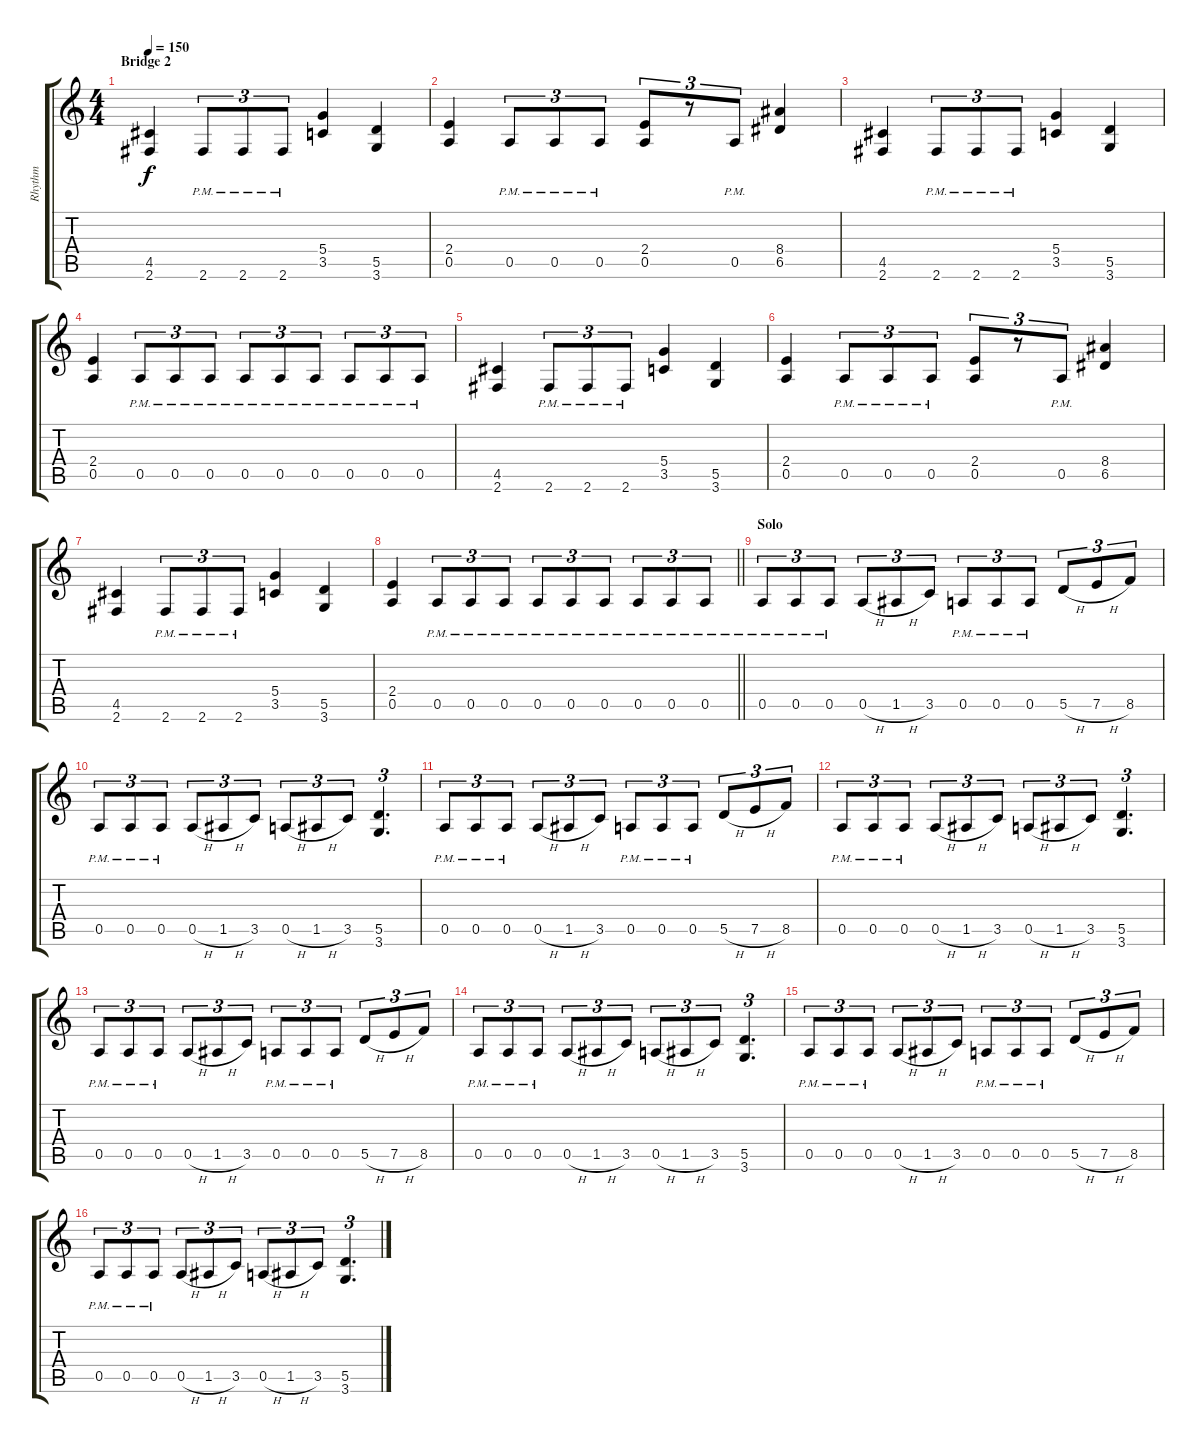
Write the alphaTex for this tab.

\track ("Rhythm" "Rhythm") {instrument distortionguitar}
\staff {score tabs}
\tuning (E4 B3 G3 D3 A2 E2) {hide}
\ts (4 4)
\section ("" "Bridge 2")
\tempo 150
\clef g2
\ks c
(4.5 2.6).4{dy f} 2.6{pm}.8{tu (3 2)} 2.6{pm}.8{tu (3 2)} 2.6{pm}.8{tu (3 2)} (5.4 3.5).4 (5.5 3.6).4 |
(2.4 0.5).4 0.5{pm}.8{tu (3 2)} 0.5{pm}.8{tu (3 2)} 0.5{pm}.8{tu (3 2)} (2.4 0.5).8{tu (3 2)} r.8{tu (3 2)} 0.5{pm}.8{tu (3 2)} (8.4 6.5).4 |
(4.5 2.6).4 2.6{pm}.8{tu (3 2)} 2.6{pm}.8{tu (3 2)} 2.6{pm}.8{tu (3 2)} (5.4 3.5).4 (5.5 3.6).4 |
(2.4 0.5).4 0.5{pm}.8{tu (3 2)} 0.5{pm}.8{tu (3 2)} 0.5{pm}.8{tu (3 2)} 0.5{pm}.8{tu (3 2)} 0.5{pm}.8{tu (3 2)} 0.5{pm}.8{tu (3 2)} 0.5{pm}.8{tu (3 2)} 0.5{pm}.8{tu (3 2)} 0.5{pm}.8{tu (3 2)} |
(4.5 2.6).4 2.6{pm}.8{tu (3 2)} 2.6{pm}.8{tu (3 2)} 2.6{pm}.8{tu (3 2)} (5.4 3.5).4 (5.5 3.6).4 |
(2.4 0.5).4 0.5{pm}.8{tu (3 2)} 0.5{pm}.8{tu (3 2)} 0.5{pm}.8{tu (3 2)} (2.4 0.5).8{tu (3 2)} r.8{tu (3 2)} 0.5{pm}.8{tu (3 2)} (8.4 6.5).4 |
(4.5 2.6).4 2.6{pm}.8{tu (3 2)} 2.6{pm}.8{tu (3 2)} 2.6{pm}.8{tu (3 2)} (5.4 3.5).4 (5.5 3.6).4 |
\barLineRight lightlight
(2.4 0.5).4 0.5{pm}.8{tu (3 2)} 0.5{pm}.8{tu (3 2)} 0.5{pm}.8{tu (3 2)} 0.5{pm}.8{tu (3 2)} 0.5{pm}.8{tu (3 2)} 0.5{pm}.8{tu (3 2)} 0.5{pm}.8{tu (3 2)} 0.5{pm}.8{tu (3 2)} 0.5{pm}.8{tu (3 2)} |
\section ("" "Solo")
0.5{pm}.8{tu (3 2)} 0.5{pm}.8{tu (3 2)} 0.5{pm}.8{tu (3 2)} 0.5{h}.8{tu (3 2)} 1.5{h}.8{tu (3 2)} 3.5.8{tu (3 2)} 0.5{pm}.8{tu (3 2)} 0.5{pm}.8{tu (3 2)} 0.5{pm}.8{tu (3 2)} 5.5{h}.8{tu (3 2)} 7.5{h}.8{tu (3 2)} 8.5.8{tu (3 2)} |
0.5{pm}.8{tu (3 2)} 0.5{pm}.8{tu (3 2)} 0.5{pm}.8{tu (3 2)} 0.5{h}.8{tu (3 2)} 1.5{h}.8{tu (3 2)} 3.5.8{tu (3 2)} 0.5{h}.8{tu (3 2)} 1.5{h}.8{tu (3 2)} 3.5.8{tu (3 2)} (5.5 3.6).4{d tu (3 2)} |
0.5{pm}.8{tu (3 2)} 0.5{pm}.8{tu (3 2)} 0.5{pm}.8{tu (3 2)} 0.5{h}.8{tu (3 2)} 1.5{h}.8{tu (3 2)} 3.5.8{tu (3 2)} 0.5{pm}.8{tu (3 2)} 0.5{pm}.8{tu (3 2)} 0.5{pm}.8{tu (3 2)} 5.5{h}.8{tu (3 2)} 7.5{h}.8{tu (3 2)} 8.5.8{tu (3 2)} |
0.5{pm}.8{tu (3 2)} 0.5{pm}.8{tu (3 2)} 0.5{pm}.8{tu (3 2)} 0.5{h}.8{tu (3 2)} 1.5{h}.8{tu (3 2)} 3.5.8{tu (3 2)} 0.5{h}.8{tu (3 2)} 1.5{h}.8{tu (3 2)} 3.5.8{tu (3 2)} (5.5 3.6).4{d tu (3 2)} |
0.5{pm}.8{tu (3 2)} 0.5{pm}.8{tu (3 2)} 0.5{pm}.8{tu (3 2)} 0.5{h}.8{tu (3 2)} 1.5{h}.8{tu (3 2)} 3.5.8{tu (3 2)} 0.5{pm}.8{tu (3 2)} 0.5{pm}.8{tu (3 2)} 0.5{pm}.8{tu (3 2)} 5.5{h}.8{tu (3 2)} 7.5{h}.8{tu (3 2)} 8.5.8{tu (3 2)} |
0.5{pm}.8{tu (3 2)} 0.5{pm}.8{tu (3 2)} 0.5{pm}.8{tu (3 2)} 0.5{h}.8{tu (3 2)} 1.5{h}.8{tu (3 2)} 3.5.8{tu (3 2)} 0.5{h}.8{tu (3 2)} 1.5{h}.8{tu (3 2)} 3.5.8{tu (3 2)} (5.5 3.6).4{d tu (3 2)} |
0.5{pm}.8{tu (3 2)} 0.5{pm}.8{tu (3 2)} 0.5{pm}.8{tu (3 2)} 0.5{h}.8{tu (3 2)} 1.5{h}.8{tu (3 2)} 3.5.8{tu (3 2)} 0.5{pm}.8{tu (3 2)} 0.5{pm}.8{tu (3 2)} 0.5{pm}.8{tu (3 2)} 5.5{h}.8{tu (3 2)} 7.5{h}.8{tu (3 2)} 8.5.8{tu (3 2)} |
0.5{pm}.8{tu (3 2)} 0.5{pm}.8{tu (3 2)} 0.5{pm}.8{tu (3 2)} 0.5{h}.8{tu (3 2)} 1.5{h}.8{tu (3 2)} 3.5.8{tu (3 2)} 0.5{h}.8{tu (3 2)} 1.5{h}.8{tu (3 2)} 3.5.8{tu (3 2)} (5.5 3.6).4{d tu (3 2)}
